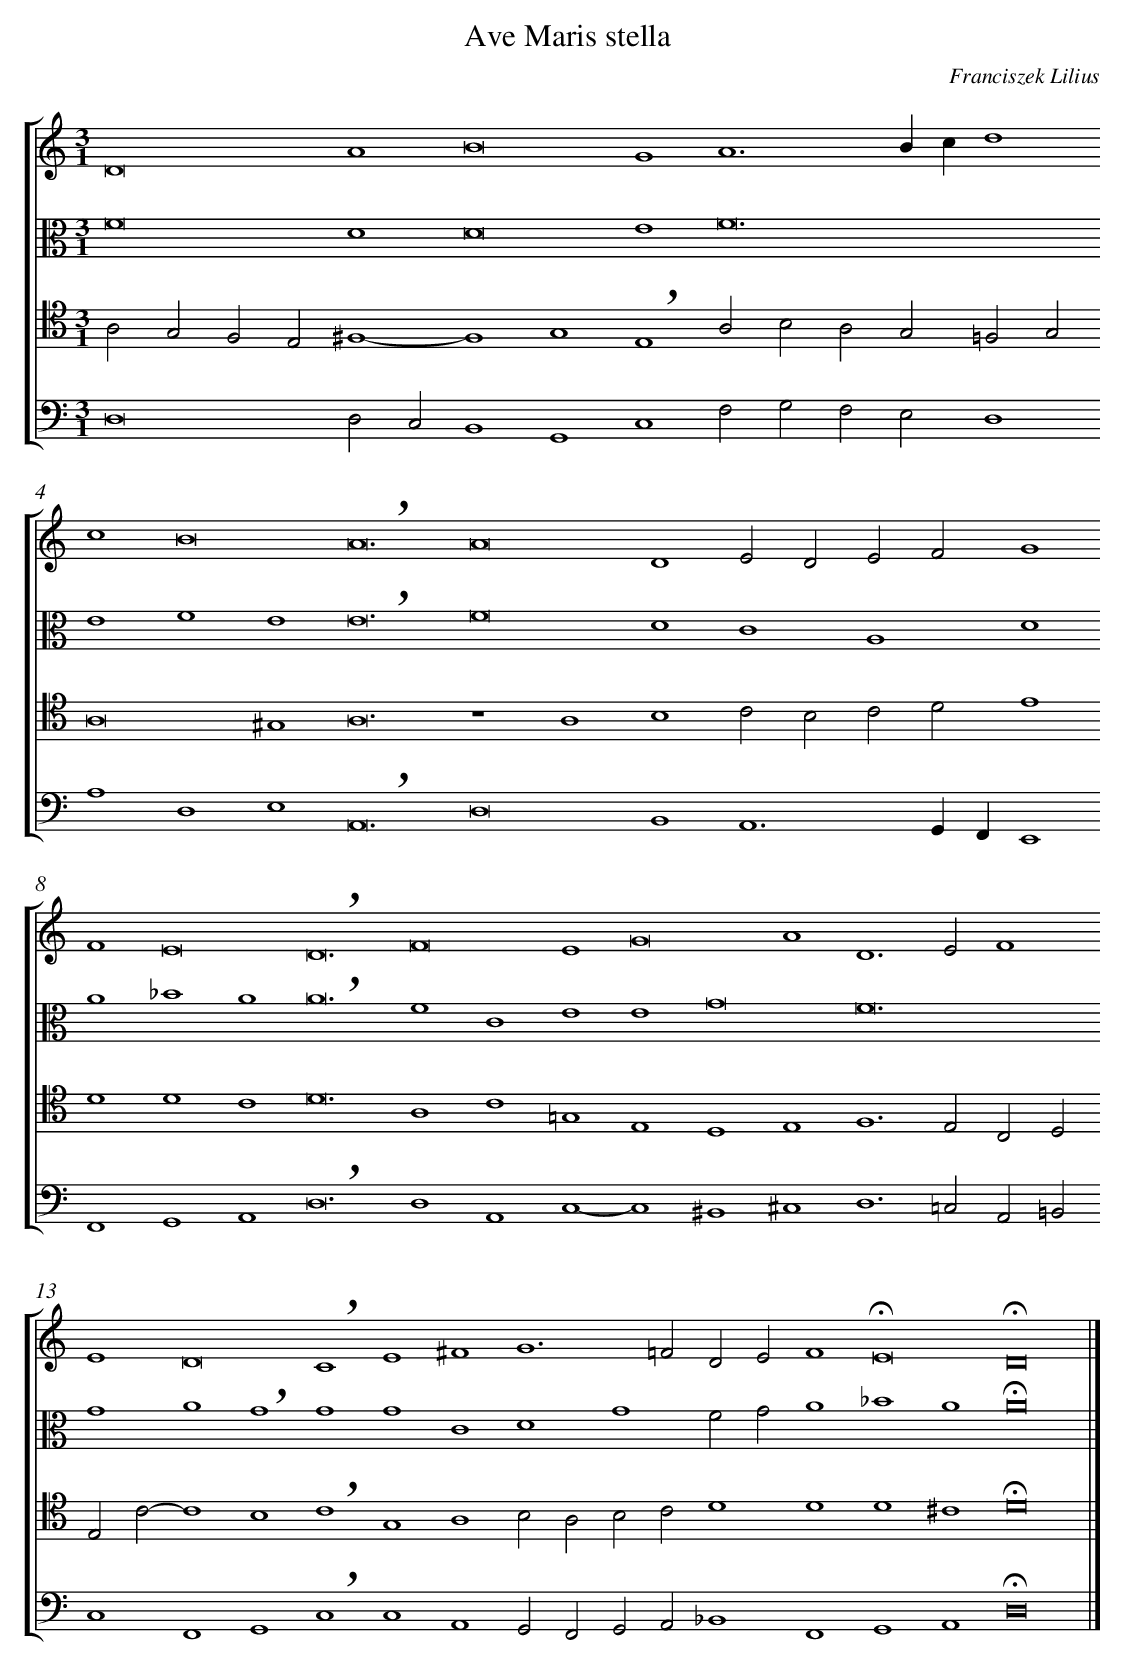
X:1
T: Ave Maris stella
C: Franciszek Lilius
L: 1/4
M: 3/1
%%staves [1 2 3 4]
V: 1
V: 2 clef=alto
V: 3 clef=tenor
V: 4 clef=bass
K: C
[V:1] D8A4 [|]
[V:2] F8D4 [|]
[V:3] A,2G,2F,2E,2^F,4- [|]
[V:4] D,8D,2C,2 [|]
[V:1] B8G4 [|]
[V:2] D8E4 [|]
[V:3] F,4G,4!breath!E,4 [|]
[V:4] B,,4G,,4C,4 [|]
[V:1] A6Bcd4 [|]
[V:2] F12 [|]
[V:3] A,2B,2A,2G,2=F,2G,2 [|]
[V:4] F,2G,2F,2E,2D,4 [|]
[V:1] c4B8 [|]
[V:2] E4F4E4 [|]
[V:3] A,8^G,4 [|]
[V:4] A,4D,4E,4 [|]
[V:1] !breath!A12 [|]
[V:2] !breath!E12 [|]
[V:3] A,12 [|]
[V:4] !breath!A,,12 [|]
[V:1] A8D4 [|]
[V:2] F8D4 [|]
[V:3] z4A,4B,4 [|]
[V:4] D,8B,,4 [|]
[V:1] E2D2E2F2G4 [|]
[V:2] C4A,4D4 [|]
[V:3] C2B,2C2D2E4 [|]
[V:4] A,,6G,,F,,E,,4 [|]
[V:1] F4E8 [|]
[V:2] A4_B4A4 [|]
[V:3] D4D4C4 [|]
[V:4] F,,4G,,4A,,4 [|]
[V:1] !breath!D12 [|]
[V:2] !breath!A12 [|]
[V:3] D12 [|]
[V:4] !breath!D,12 [|]
[V:1] F8E4 [|]
[V:2] F4C4E4 [|]
[V:3] A,4C4=G,4 [|]
[V:4] D,4A,,4C,4- [|]
[V:1] G8A4 [|]
[V:2] E4G8 [|]
[V:3] E,4D,4E,4 [|]
[V:4] C,4^B,,4^C,4 [|]
[V:1] D4>E4F4 [|]
[V:2] F12 [|]
[V:3] F,4>E,4C,2D,2 [|]
[V:4] D,4>=C,4A,,2=B,,2 [|]
[V:1] E4D8 [|]
[V:2] G4A4!breath!G4 [|]
[V:3] E,2C2-C4B,4 [|]
[V:4] C,4F,,4G,,4 [|]
[V:1] !breath!C4E4^F4 [|]
[V:2] G4G4C4 [|]
[V:3] !breath!C4G,4A,4 [|]
[V:4] !breath!C,4C,4A,,4 [|]
[V:1] G4>=F4D2E2 [|]
[V:2] D4G4F2G2 [|]
[V:3] B,2A,2B,2C2D4 [|]
[V:4] G,,2F,,2G,,2A,,2_B,,4 [|]
[V:1] F4!fermata!E8 [|]
[V:2] A4_B4A4 [|]
[V:3] D4D4^C4 [|]
[V:4] F,,4G,,4A,,4 [|]
[V:1] !fermata!D12 |]
[V:2] !fermata!A12 |]
[V:3] !fermata!D12 |]
[V:4] !fermata!D,12 |]
